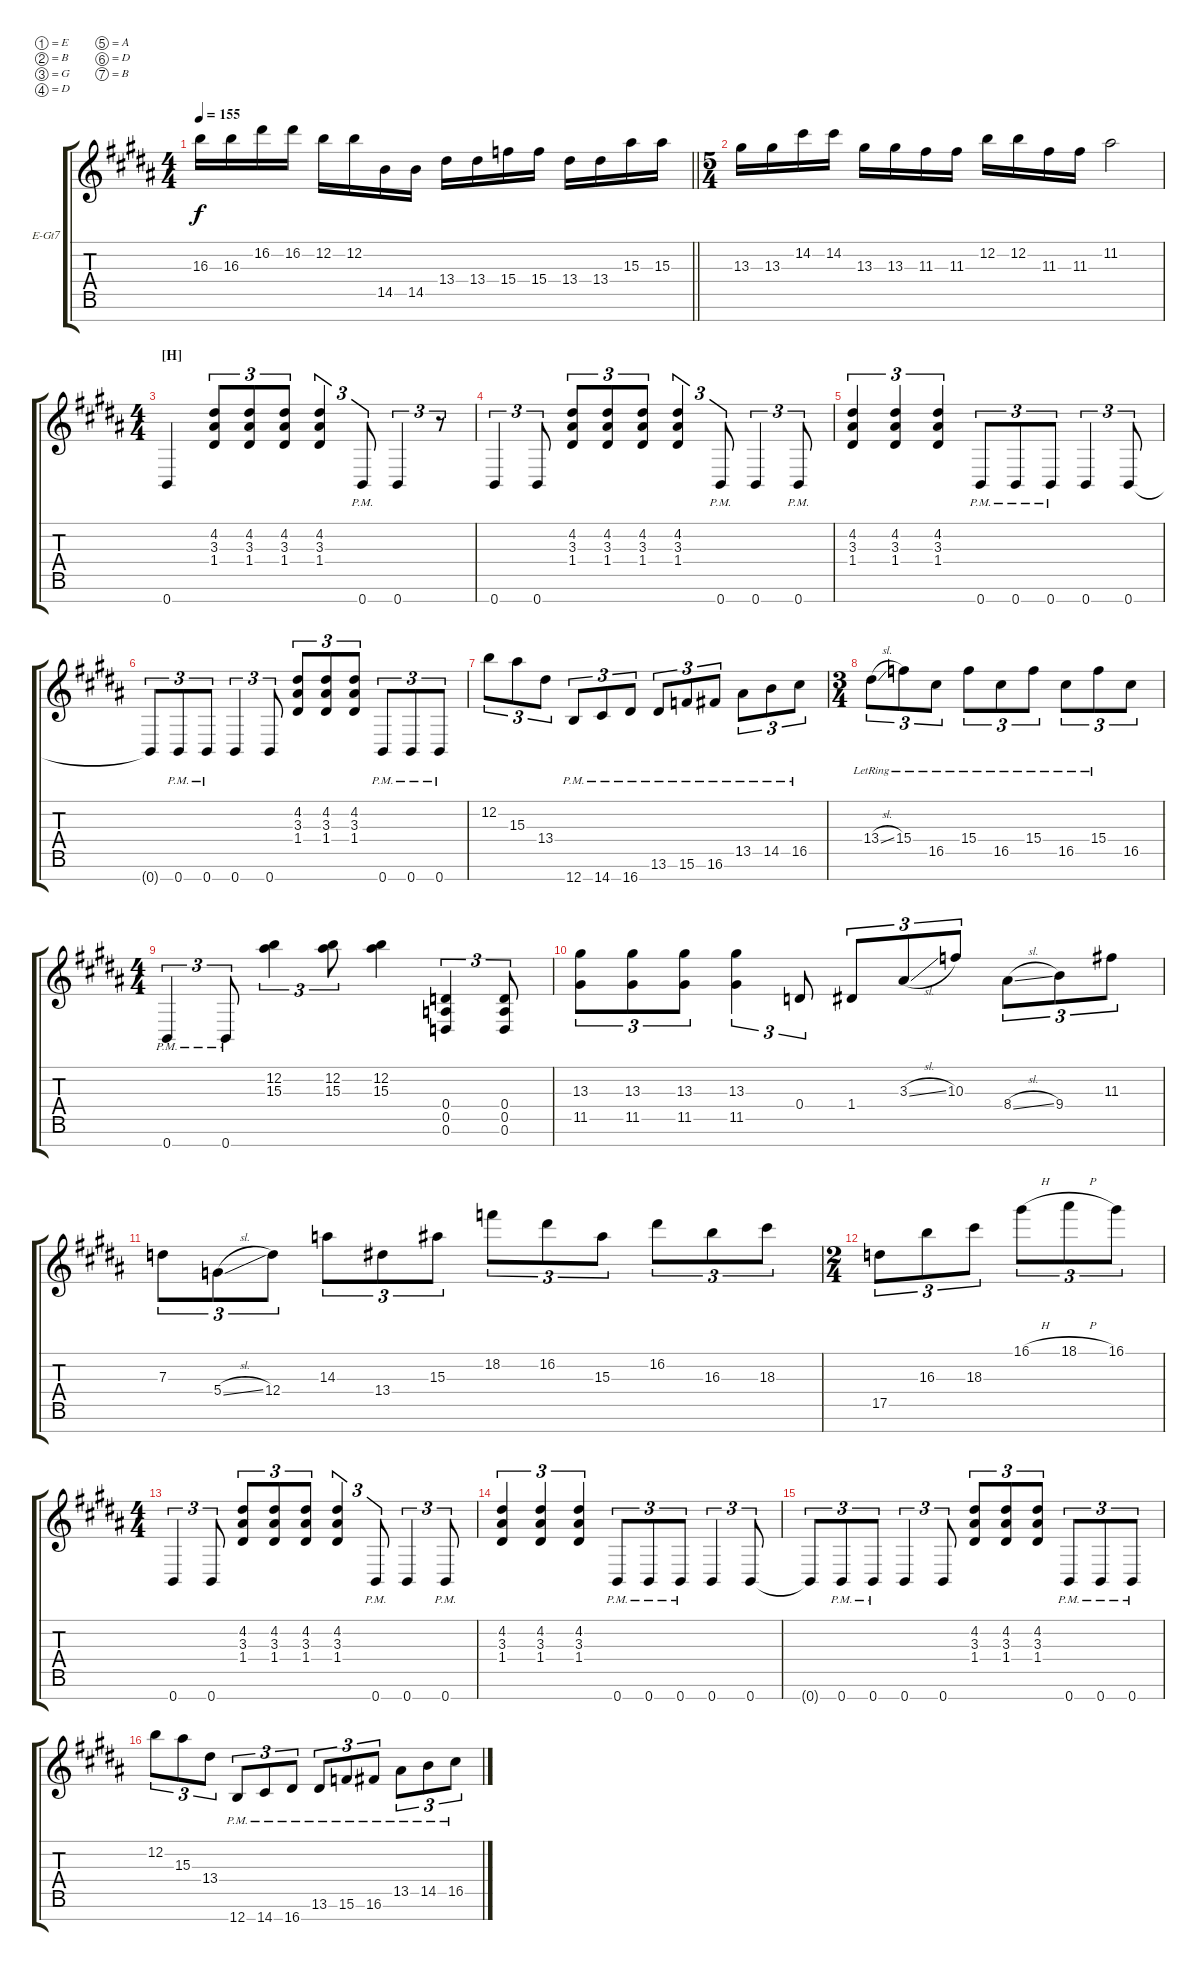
\bracketExtendMode groupsimilarinstruments
\firstSystemTrackNameOrientation horizontal
\otherSystemsTrackNameOrientation horizontal
\track ("Guitar 1" "E-Gt7") {instrument distortionguitar}
\staff {score tabs}
\tuning (E4 B3 G3 D3 A2 D2 B1)
\ts (4 4)
\tempo 155
\clef g2
\barLineRight lightlight
\ks b
16.3.16{dy f} 16.3.16 16.2.16 16.2.16 12.2.16 12.2.16 14.5.16 14.5.16 13.4.16 13.4.16 15.4.16 15.4.16 13.4.16 13.4.16 15.3.16 15.3.16 |
\ts (5 4)
13.3.16 13.3.16 14.2.16 14.2.16 13.3.16 13.3.16 11.3.16 11.3.16 12.2.16 12.2.16 11.3.16 11.3.16 11.2.2 |
\ts (4 4)
\section ("H" "")
0.7.4 (3.3 1.4 4.2).8{tu (3 2)} (3.3 1.4 4.2).8{tu (3 2)} (3.3 1.4 4.2).8{tu (3 2)} (3.3 1.4 4.2).4{tu (3 2)} 0.7{pm}.8{tu (3 2)} 0.7.4{tu (3 2)} r.8{tu (3 2)} |
0.7.4{tu (3 2)} 0.7.8{tu (3 2)} (3.3 1.4 4.2).8{tu (3 2)} (3.3 1.4 4.2).8{tu (3 2)} (3.3 1.4 4.2).8{tu (3 2)} (3.3 1.4 4.2).4{tu (3 2)} 0.7{pm}.8{tu (3 2)} 0.7.4{tu (3 2)} 0.7{pm}.8{tu (3 2)} |
(3.3 1.4 4.2).4{tu (3 2)} (3.3 1.4 4.2).4{tu (3 2)} (3.3 1.4 4.2).4{tu (3 2)} 0.7{pm}.8{tu (3 2)} 0.7{pm}.8{tu (3 2)} 0.7{pm}.8{tu (3 2)} 0.7.4{tu (3 2)} 0.7.8{tu (3 2)} |
0.7{t}.8{tu (3 2)} 0.7{pm}.8{tu (3 2)} 0.7{pm}.8{tu (3 2)} 0.7.4{tu (3 2)} 0.7.8{tu (3 2)} (3.3 1.4 4.2).8{tu (3 2)} (3.3 1.4 4.2).8{tu (3 2)} (3.3 1.4 4.2).8{tu (3 2)} 0.7{pm}.8{tu (3 2)} 0.7{pm}.8{tu (3 2)} 0.7{pm}.8{tu (3 2)} |
12.2.8{tu (3 2)} 15.3.8{tu (3 2)} 13.4.8{tu (3 2)} 12.7{pm}.8{tu (3 2)} 14.7{pm}.8{tu (3 2)} 16.7{pm}.8{tu (3 2)} 13.6{pm}.8{tu (3 2)} 15.6{pm}.8{tu (3 2)} 16.6{pm}.8{tu (3 2)} 13.5{pm}.8{tu (3 2)} 14.5{pm}.8{tu (3 2)} 16.5{pm}.8{tu (3 2)} |
\ts (3 4)
13.4{sl lr}.8{tu (3 2)} 15.4{lr}.8{tu (3 2)} 16.5{lr}.8{tu (3 2)} 15.4{lr}.8{tu (3 2)} 16.5{lr}.8{tu (3 2)} 15.4{lr}.8{tu (3 2)} 16.5{lr}.8{tu (3 2)} 15.4{lr}.8{tu (3 2)} 16.5.8{tu (3 2)} |
\ts (4 4)
0.7{pm}.4{tu (3 2)} 0.7{pm}.8{tu (3 2)} (12.2 15.3).4{tu (3 2)} (12.2 15.3).8{tu (3 2)} (12.2 15.3).4 (0.4 0.5 0.6).4{tu (3 2)} (0.5 0.4 0.6).8{tu (3 2)} |
(11.5 13.3).8{tu (3 2)} (11.5 13.3).8{tu (3 2)} (11.5 13.3).8{tu (3 2)} (11.5 13.3).4{tu (3 2)} 0.4.8{tu (3 2)} 1.4.8{tu (3 2)} 3.3{sl}.8{tu (3 2)} 10.3.8{tu (3 2)} 8.4{sl}.8{tu (3 2)} 9.4.8{tu (3 2)} 11.3.8{tu (3 2)} |
7.3.8{tu (3 2)} 5.4{sl}.8{tu (3 2)} 12.4.8{tu (3 2)} 14.3.8{tu (3 2)} 13.4.8{tu (3 2)} 15.3.8{tu (3 2)} 18.2.8{tu (3 2)} 16.2.8{tu (3 2)} 15.3.8{tu (3 2)} 16.2.8{tu (3 2)} 16.3.8{tu (3 2)} 18.3.8{tu (3 2)} |
\ts (2 4)
17.5.8{tu (3 2)} 16.3.8{tu (3 2)} 18.3.8{tu (3 2)} 16.1{h}.8{tu (3 2)} 18.1{h}.8{tu (3 2)} 16.1.8{tu (3 2)} |
\ts (4 4)
0.7.4{tu (3 2)} 0.7.8{tu (3 2)} (3.3 1.4 4.2).8{tu (3 2)} (3.3 1.4 4.2).8{tu (3 2)} (3.3 1.4 4.2).8{tu (3 2)} (3.3 1.4 4.2).4{tu (3 2)} 0.7{pm}.8{tu (3 2)} 0.7.4{tu (3 2)} 0.7{pm}.8{tu (3 2)} |
(3.3 1.4 4.2).4{tu (3 2)} (3.3 1.4 4.2).4{tu (3 2)} (3.3 1.4 4.2).4{tu (3 2)} 0.7{pm}.8{tu (3 2)} 0.7{pm}.8{tu (3 2)} 0.7{pm}.8{tu (3 2)} 0.7.4{tu (3 2)} 0.7.8{tu (3 2)} |
0.7{t}.8{tu (3 2)} 0.7{pm}.8{tu (3 2)} 0.7{pm}.8{tu (3 2)} 0.7.4{tu (3 2)} 0.7.8{tu (3 2)} (3.3 1.4 4.2).8{tu (3 2)} (3.3 1.4 4.2).8{tu (3 2)} (3.3 1.4 4.2).8{tu (3 2)} 0.7{pm}.8{tu (3 2)} 0.7{pm}.8{tu (3 2)} 0.7{pm}.8{tu (3 2)} |
12.2.8{tu (3 2)} 15.3.8{tu (3 2)} 13.4.8{tu (3 2)} 12.7{pm}.8{tu (3 2)} 14.7{pm}.8{tu (3 2)} 16.7{pm}.8{tu (3 2)} 13.6{pm}.8{tu (3 2)} 15.6{pm}.8{tu (3 2)} 16.6{pm}.8{tu (3 2)} 13.5{pm}.8{tu (3 2)} 14.5{pm}.8{tu (3 2)} 16.5{pm}.8{tu (3 2)}
